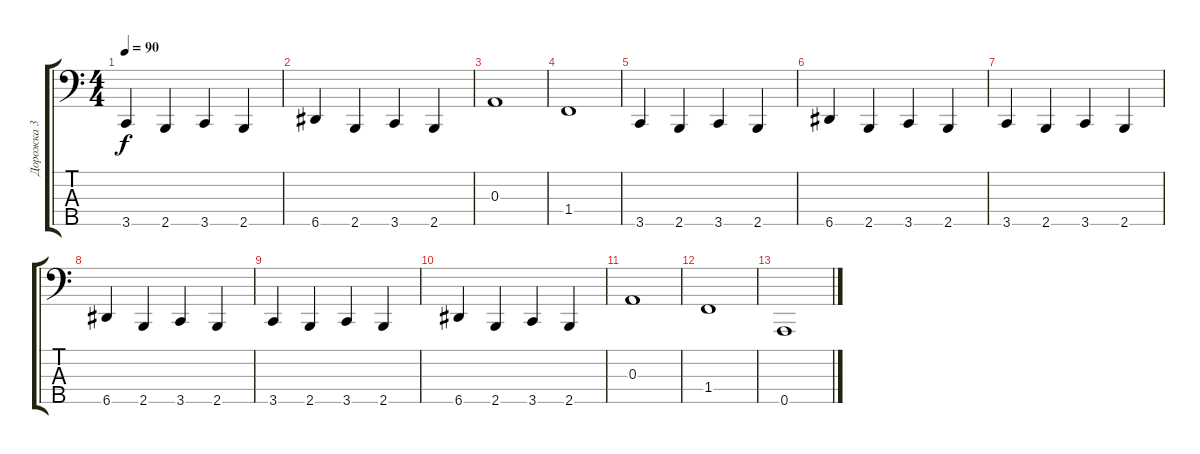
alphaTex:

\track ("Дорожка 3" "Дорожка 3") {instrument electricbasspick}
\staff {score tabs}
\tuning (G2 D2 A1 E1 A0) {hide}
\ts (4 4)
\tempo 90
\clef f4
\ks c
3.5.4{dy f} 2.5.4 3.5.4 2.5.4 |
6.5.4 2.5.4 3.5.4 2.5.4 |
0.3.1 |
1.4.1 |
3.5.4 2.5.4 3.5.4 2.5.4 |
6.5.4 2.5.4 3.5.4 2.5.4 |
3.5.4 2.5.4 3.5.4 2.5.4 |
6.5.4 2.5.4 3.5.4 2.5.4 |
3.5.4 2.5.4 3.5.4 2.5.4 |
6.5.4 2.5.4 3.5.4 2.5.4 |
0.3.1 |
1.4.1 |
0.5.1
